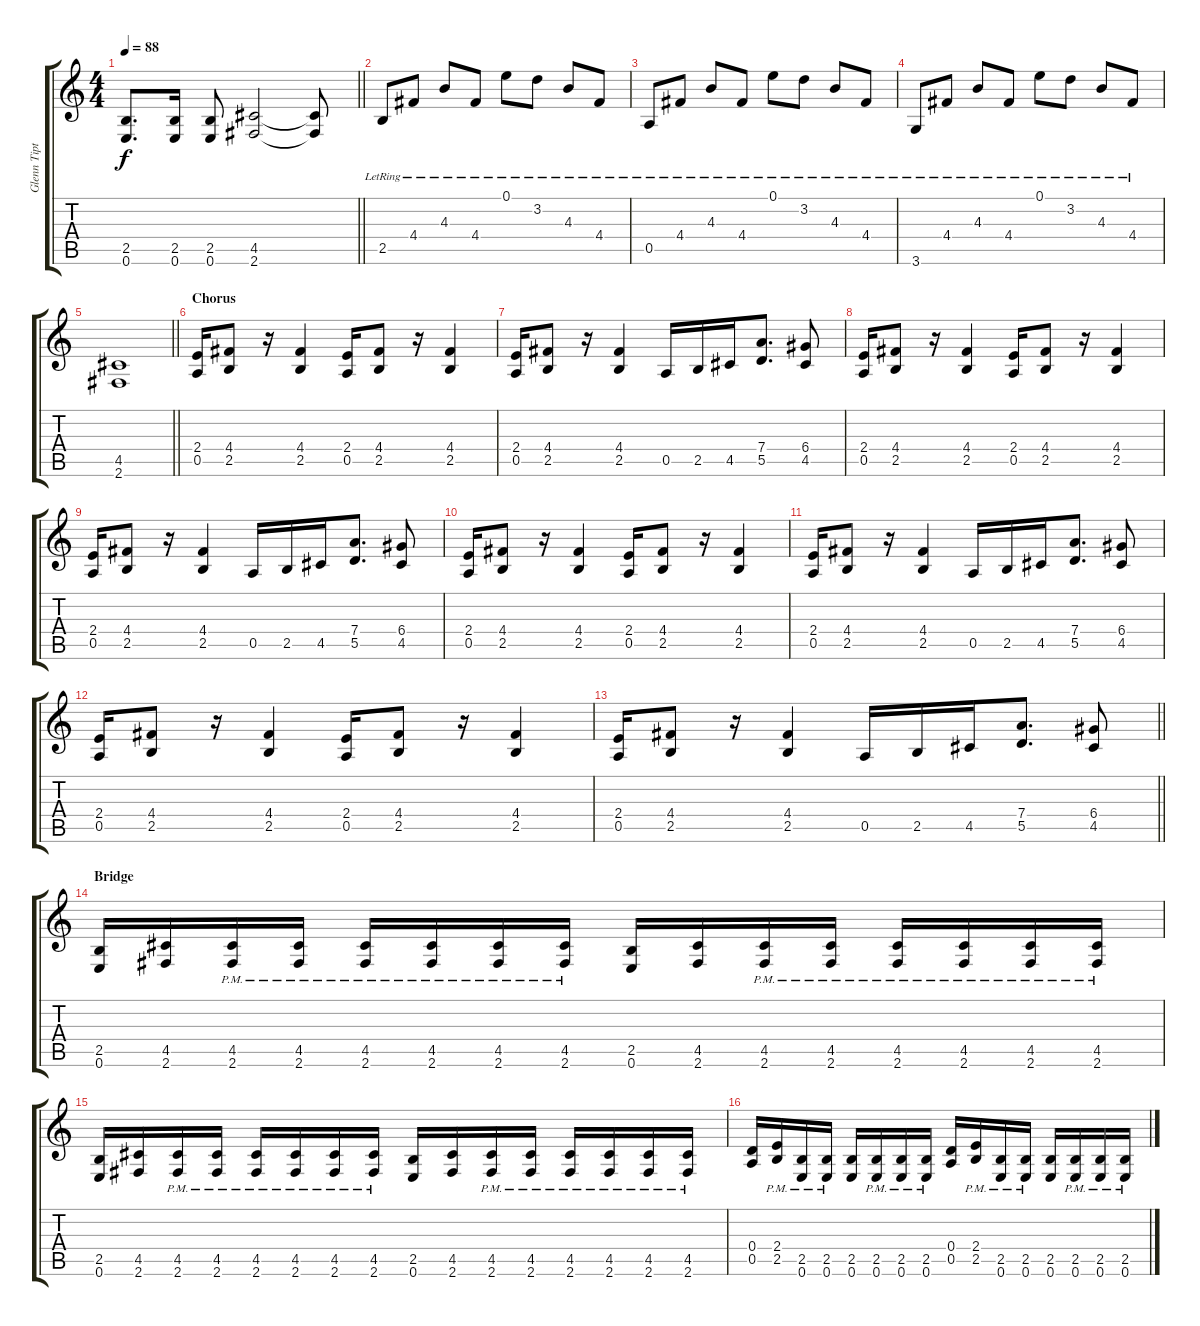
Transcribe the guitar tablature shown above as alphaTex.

\track ("Glenn Tipton" "Glenn Tipt") {instrument distortionguitar}
\staff {score tabs}
\tuning (E4 B3 G3 D3 A2 E2) {hide}
\ts (4 4)
\tempo 88
\clef g2
\barLineRight lightlight
\ks c
(2.5 0.6).8{d dy f} (2.5 0.6).16 (2.5 0.6).8 (4.5 2.6).2 (4.5{t} 2.6{t}).8 |
2.5{lr}.8 4.4{lr}.8 4.3{lr}.8 4.4{lr}.8 0.1{lr}.8 3.2{lr}.8 4.3{lr}.8 4.4{lr}.8 |
0.5{lr}.8 4.4{lr}.8 4.3{lr}.8 4.4{lr}.8 0.1{lr}.8 3.2{lr}.8 4.3{lr}.8 4.4{lr}.8 |
3.6{lr}.8 4.4{lr}.8 4.3{lr}.8 4.4{lr}.8 0.1{lr}.8 3.2{lr}.8 4.3{lr}.8 4.4{lr}.8 |
\barLineRight lightlight
(4.5 2.6).1{volume 12 instrument distortionguitar} |
\section ("" "Chorus")
(2.4 0.5).16 (4.4 2.5).8 r.16 (4.4 2.5).4 (2.4 0.5).16 (4.4 2.5).8 r.16 (4.4 2.5).4 |
(2.4 0.5).16 (4.4 2.5).8 r.16 (4.4 2.5).4 0.5.16 2.5.16 4.5.16 (7.4 5.5).8{d} (6.4 4.5).8 |
(2.4 0.5).16 (4.4 2.5).8 r.16 (4.4 2.5).4 (2.4 0.5).16 (4.4 2.5).8 r.16 (4.4 2.5).4 |
(2.4 0.5).16 (4.4 2.5).8 r.16 (4.4 2.5).4 0.5.16 2.5.16 4.5.16 (7.4 5.5).8{d} (6.4 4.5).8 |
(2.4 0.5).16 (4.4 2.5).8 r.16 (4.4 2.5).4 (2.4 0.5).16 (4.4 2.5).8 r.16 (4.4 2.5).4 |
(2.4 0.5).16 (4.4 2.5).8 r.16 (4.4 2.5).4 0.5.16 2.5.16 4.5.16 (7.4 5.5).8{d} (6.4 4.5).8 |
(2.4 0.5).16 (4.4 2.5).8 r.16 (4.4 2.5).4 (2.4 0.5).16 (4.4 2.5).8 r.16 (4.4 2.5).4 |
\barLineRight lightlight
(2.4 0.5).16 (4.4 2.5).8 r.16 (4.4 2.5).4 0.5.16 2.5.16 4.5.16 (7.4 5.5).8{d} (6.4 4.5).8 |
\section ("" "Bridge")
(2.5 0.6).16 (4.5 2.6).16 (4.5{pm} 2.6{pm}).16 (4.5{pm} 2.6{pm}).16 (4.5 2.6{pm}).16 (4.5{pm} 2.6{pm}).16 (4.5{pm} 2.6{pm}).16 (4.5{pm} 2.6{pm}).16 (2.5 0.6).16 (4.5 2.6).16 (4.5{pm} 2.6{pm}).16 (4.5{pm} 2.6{pm}).16 (4.5 2.6{pm}).16 (4.5{pm} 2.6{pm}).16 (4.5{pm} 2.6{pm}).16 (4.5{pm} 2.6{pm}).16 |
(2.5 0.6).16 (4.5 2.6).16 (4.5{pm} 2.6{pm}).16 (4.5{pm} 2.6{pm}).16 (4.5 2.6{pm}).16 (4.5{pm} 2.6{pm}).16 (4.5{pm} 2.6{pm}).16 (4.5{pm} 2.6{pm}).16 (2.5 0.6).16 (4.5 2.6).16 (4.5{pm} 2.6{pm}).16 (4.5{pm} 2.6{pm}).16 (4.5 2.6{pm}).16 (4.5{pm} 2.6{pm}).16 (4.5{pm} 2.6{pm}).16 (4.5{pm} 2.6{pm}).16 |
(0.4 0.5).16 (2.4{pm} 2.5{pm}).16 (2.5{pm} 0.6{pm}).16 (2.5{pm} 0.6{pm}).16 (2.5 0.6).16 (2.5{pm} 0.6{pm}).16 (2.5{pm} 0.6{pm}).16 (2.5{pm} 0.6{pm}).16 (0.4 0.5).16 (2.4{pm} 2.5).16 (2.5{pm} 0.6{pm}).16 (2.5 0.6{pm}).16 (2.5 0.6).16 (2.5{pm} 0.6{pm}).16 (2.5{pm} 0.6{pm}).16 (2.5{pm} 0.6{pm}).16
